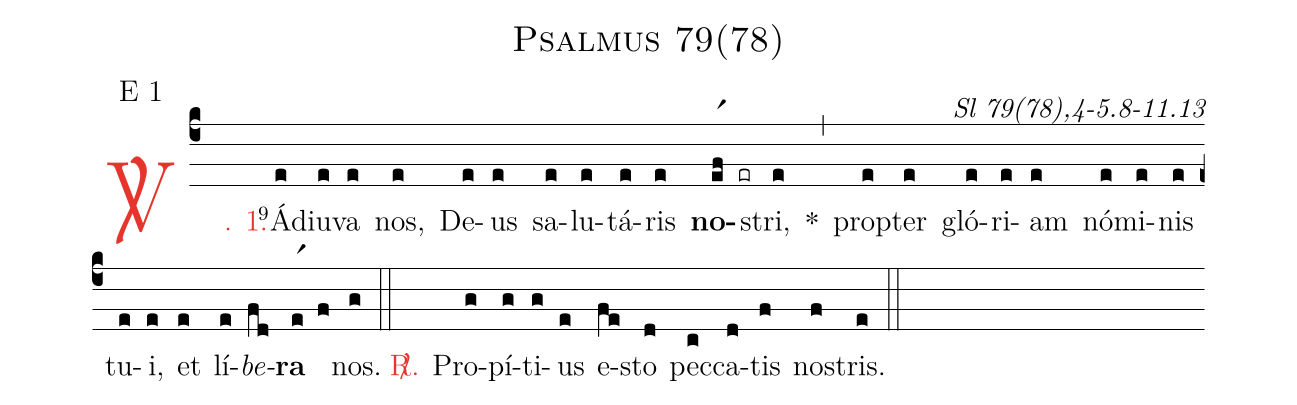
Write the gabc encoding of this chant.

name: Psalmus 79(78);
mode: E 1;
commentary: Sl 79(78),4-5.8-11.13;
%%
(c4)

<c><sp>V/</sp>. 1.</c>() <v>\VSup{9}</v>Ád(e)iu(e)va(e) nos,(e) De(e)us(e) sa(e)lu(e)tá(e)ris(e) <b>no</b>(er1f er)stri,(e) *(,) prop(e)ter(e) gló(e)ri(e)am(e) nó(e)mi(e)nis(e) tu(e)i,(e) et(e) lí(e)<i>be</i>(fd)<b>ra</b>(er1 f) nos.(g)

(::)

<nlba><c><sp>R/</sp>.</c>() Pro</nlba>(g)pí(g)ti(g)us(e) e(fe)sto(d) pec(c)ca(d)tis(f) no(f)stris.(e)

(::)
